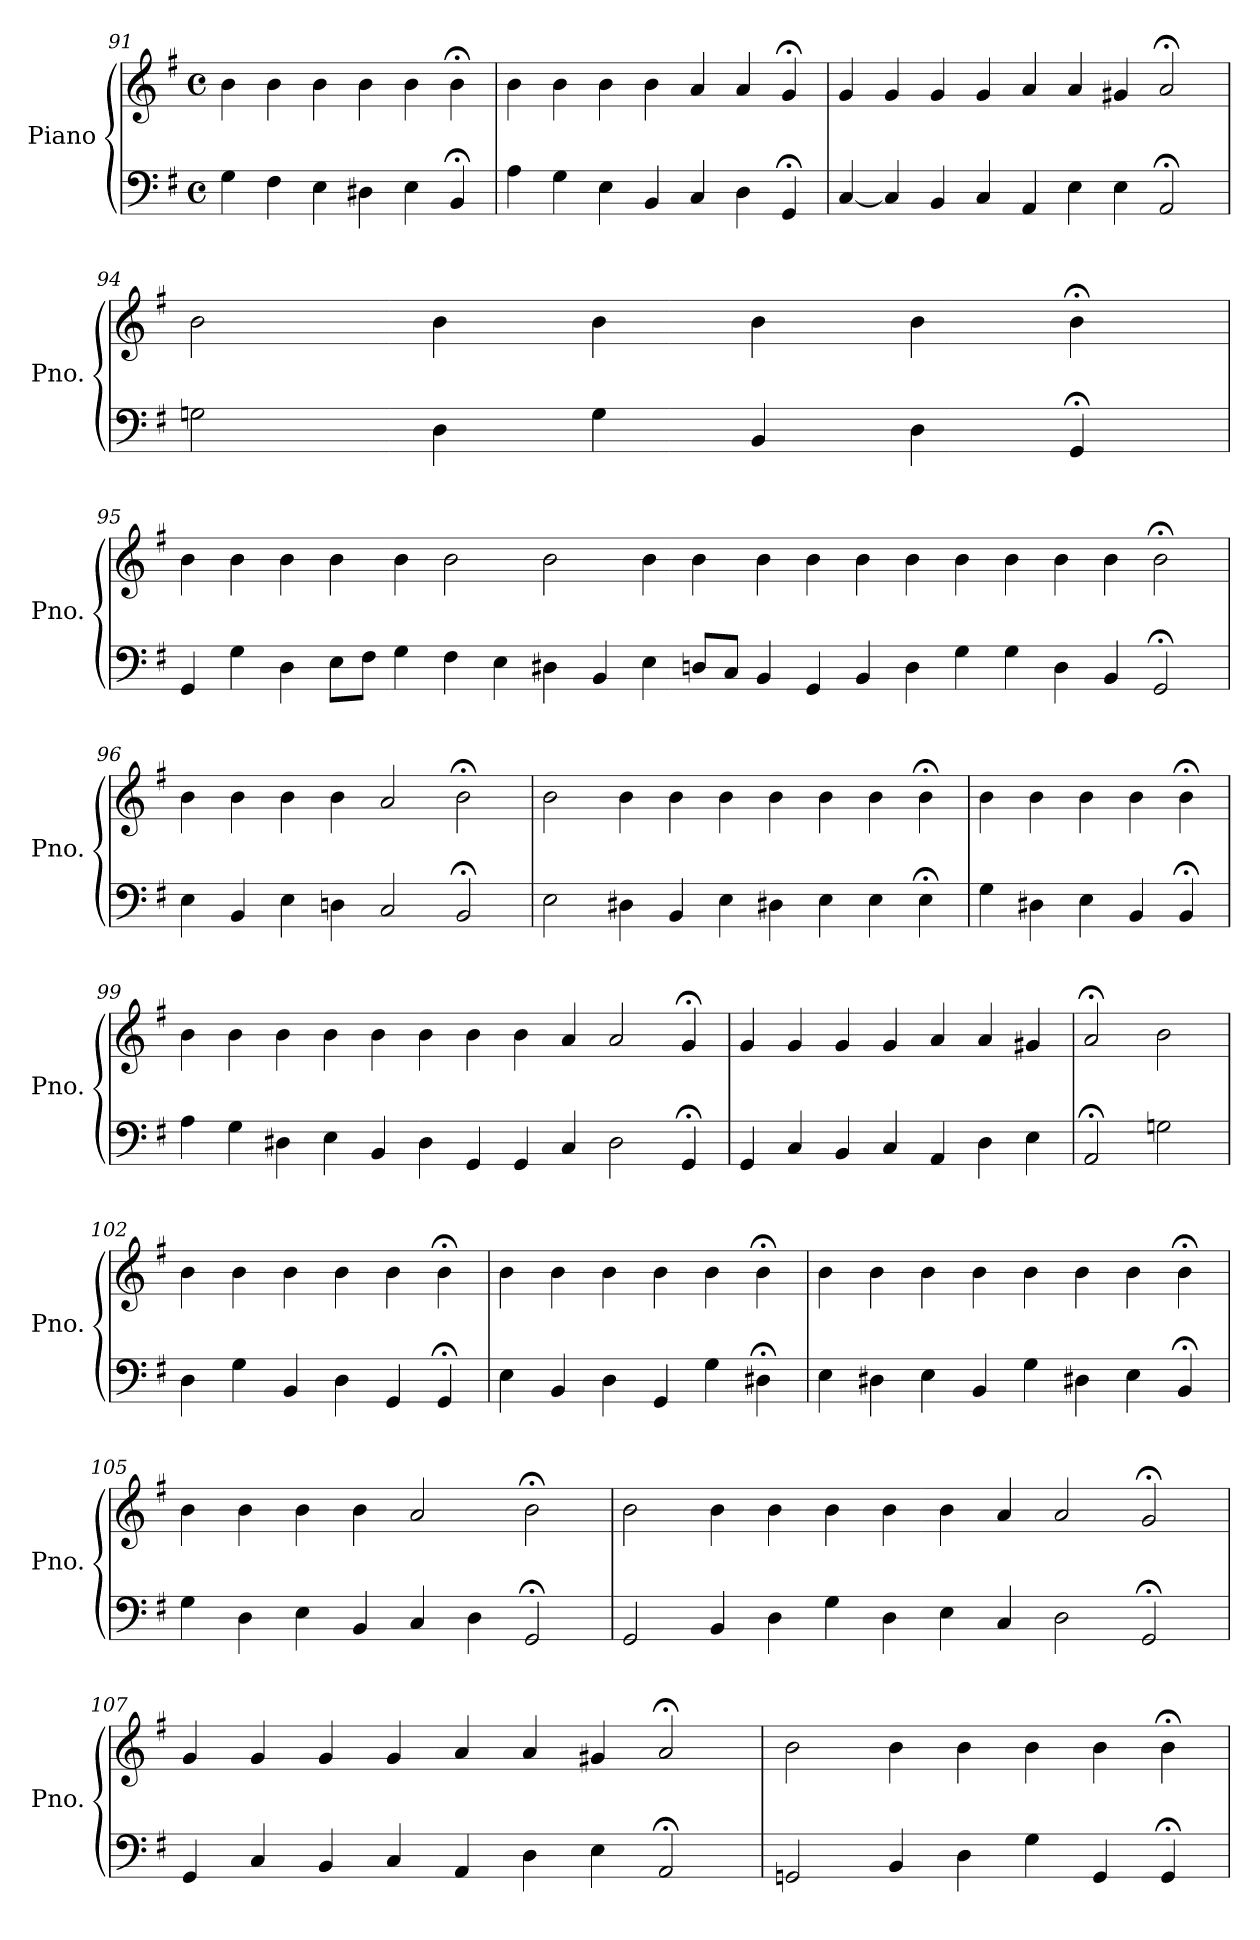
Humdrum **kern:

**kern	**kern
*part1	*part1
*staff2	*staff1
*I"Piano	*
*I'Pno.	*
!!LO:LB:g=z
*clefF4	*clefG2
*k[f#]	*k[f#]
*M4/4	*M4/4
*met(c)	*met(c)
=91	=91
4G\	4b\
4F#\	4b\
4E\	4b\
4D#X\	4b\
4E\	4b\
4BB;</	4b;<\
=92	=92
4A\	4b\
4G\	4b\
4E\	4b\
4BB/	4b\
4C/	4a/
4D\	4a/
4GG;</	4g;</
=93	=93
[4C/	4g/
4C/]	4g/
4BB/	4g/
4C/	4g/
4AA/	4a/
4E\	4a/
4E\	4g#X/
2AA;</	2a;</
=94	=94
2Gn\	2b\
4D\	4b\
4G\	4b\
4BB/	4b\
4D\	4b\
4GG;</	4b;<\
!!LO:LB:g=z
=95	=95
4GG/	4b\
4G\	4b\
4D\	4b\
8E\L	4b\
8F#\J	.
4G\	4b\
4F#\	2b\
4E\	.
4D#X\	2b\
4BB/	.
4E\	4b\
8Dn/L	4b\
8C/J	.
4BB/	4b\
4GG/	4b\
4BB/	4b\
4D\	4b\
4G\	4b\
4G\	4b\
4D\	4b\
4BB/	4b\
2GG;</	2b;<\
=96	=96
4E\	4b\
4BB/	4b\
4E\	4b\
4Dn\	4b\
2C/	2a/
2BB;</	2b;<\
!!LO:LB:g=z
=97	=97
2E\	2b\
4D#X\	4b\
4BB/	4b\
4E\	4b\
4D#X\	4b\
4E\	4b\
4E\	4b\
4E;<\	4b;<\
=98	=98
4G\	4b\
4D#X\	4b\
4E\	4b\
4BB/	4b\
4BB;</	4b;<\
=99	=99
4A\	4b\
4G\	4b\
4D#X\	4b\
4E\	4b\
4BB/	4b\
4D#\	4b\
4GG/	4b\
4GG/	4b\
4C/	4a/
2D#\	2a/
4GG;</	4g;</
=100	=100
4GG/	4g/
4C/	4g/
4BB/	4g/
4C/	4g/
4AA/	4a/
4D\	4a/
4E\	4g#X/
=101	=101
2AA;</	2a;</
2Gn\	2b\
!!LO:LB:g=z
=102	=102
4D\	4b\
4G\	4b\
4BB/	4b\
4D\	4b\
4GG/	4b\
4GG;</	4b;<\
=103	=103
4E\	4b\
4BB/	4b\
4D\	4b\
4GG/	4b\
4G\	4b\
4D#X;<\	4b;<\
=104	=104
4E\	4b\
4D#X\	4b\
4E\	4b\
4BB/	4b\
4G\	4b\
4D#X\	4b\
4E\	4b\
4BB;</	4b;<\
=105	=105
4G\	4b\
4D\	4b\
4E\	4b\
4BB/	4b\
4C/	2a/
4D\	.
2GG;</	2b;<\
!!LO:PB:g=z
=106	=106
2GG/	2b\
4BB/	4b\
4D\	4b\
4G\	4b\
4D\	4b\
4E\	4b\
4C/	4a/
2D\	2a/
2GG;</	2g;</
=107	=107
4GG/	4g/
4C/	4g/
4BB/	4g/
4C/	4g/
4AA/	4a/
4D\	4a/
4E\	4g#X/
2AA;</	2a;</
=108	=108
2GGn/	2b\
4BB/	4b\
4D\	4b\
4G\	4b\
4GG/	4b\
4GG;</	4b;<\
=	=
*-	*-
